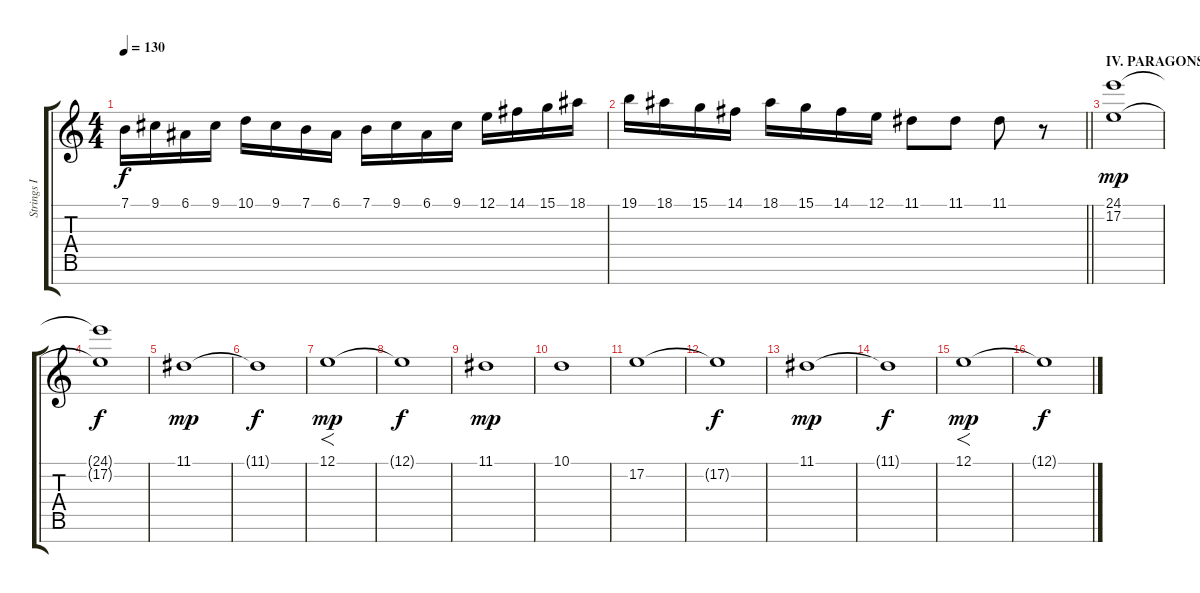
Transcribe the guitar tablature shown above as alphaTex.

\track ("Strings I" "Strings I") {instrument stringensemble1}
\staff {score tabs}
\tuning (E4 B3 G3 D3 A2 E2 B1) {hide}
\ts (4 4)
\tempo 130
\clef g2
\ks c
7.1.16{dy f} 9.1.16 6.1.16 9.1.16 10.1.16 9.1.16 7.1.16 6.1.16 7.1.16 9.1.16 6.1.16 9.1.16 12.1.16 14.1.16 15.1.16 18.1.16 |
\barLineRight lightlight
19.1.16 18.1.16 15.1.16 14.1.16 18.1.16 15.1.16 14.1.16 12.1.16 11.1.8 11.1.8 11.1.8 r.8 |
\section ("" "IV. PARAGONS OF PERFECTION")
(24.1 17.2).1{dy mp} |
(24.1{t} 17.2{t}).1{dy f volume 1} |
11.1.1{dy mp volume 12} |
11.1{t}.1{dy f volume 3} |
12.1.1{f dy mp volume 12} |
12.1{t}.1{dy f} |
11.1.1{dy mp} |
10.1.1 |
17.2.1 |
17.2{t}.1{dy f volume 1} |
11.1.1{dy mp volume 12} |
11.1{t}.1{dy f volume 3} |
12.1.1{f dy mp volume 12} |
12.1{t}.1{dy f}
